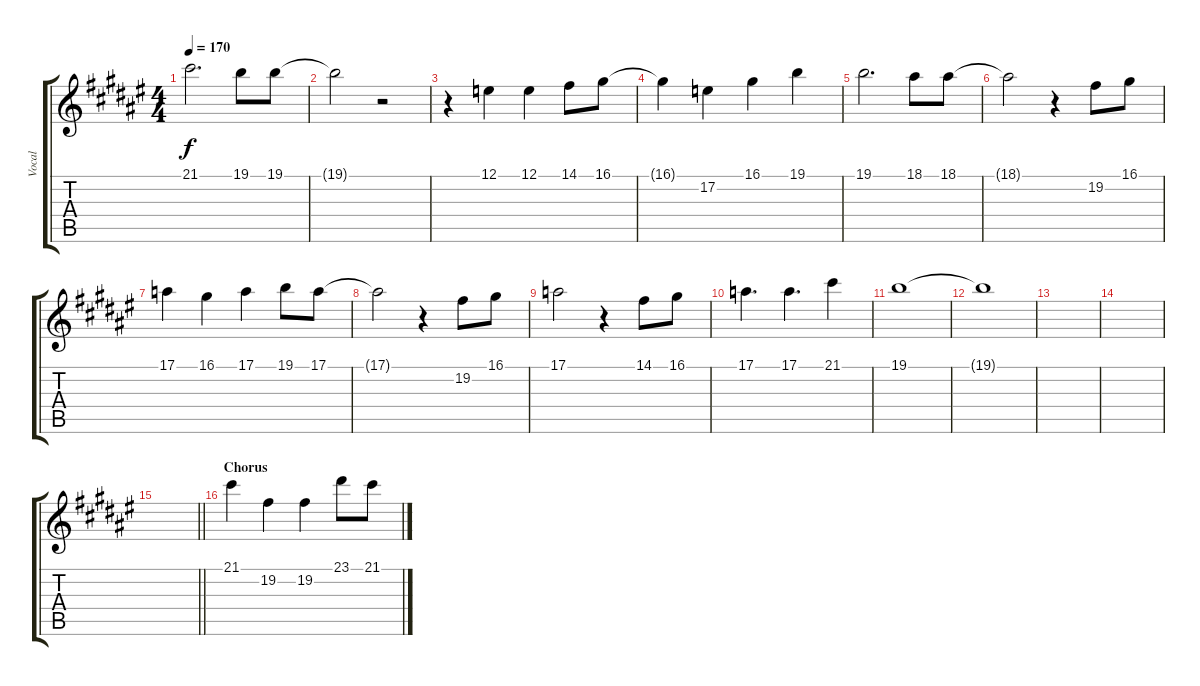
\track ("Vocal" "Vocal") {instrument sopranosax}
\staff {score tabs}
\tuning (E4 B3 G3 D3 A2 E2) {hide}
\ts (4 4)
\tempo 170
\clef g2
\ks f#
21.1.2{d dy f} 19.1.8 19.1.8 |
19.1{t}.2 r.2 |
r.4 12.1.4 12.1.4 14.1.8 16.1.8 |
16.1{t}.4 17.2.4 16.1.4 19.1.4 |
19.1.2{d} 18.1.8 18.1.8 |
18.1{t}.2 r.4 19.2.8 16.1.8 |
17.1.4 16.1.4 17.1.4 19.1.8 17.1.8 |
17.1{t}.2 r.4 19.2.8 16.1.8 |
17.1.2 r.4 14.1.8 16.1.8 |
17.1.4{d} 17.1.4{d} 21.1.4 |
19.1.1 |
19.1{t}.1 |
|
|
\barLineRight lightlight
|
\section ("" "Chorus")
21.1.4 19.2.4 19.2.4 23.1.8 21.1.8
